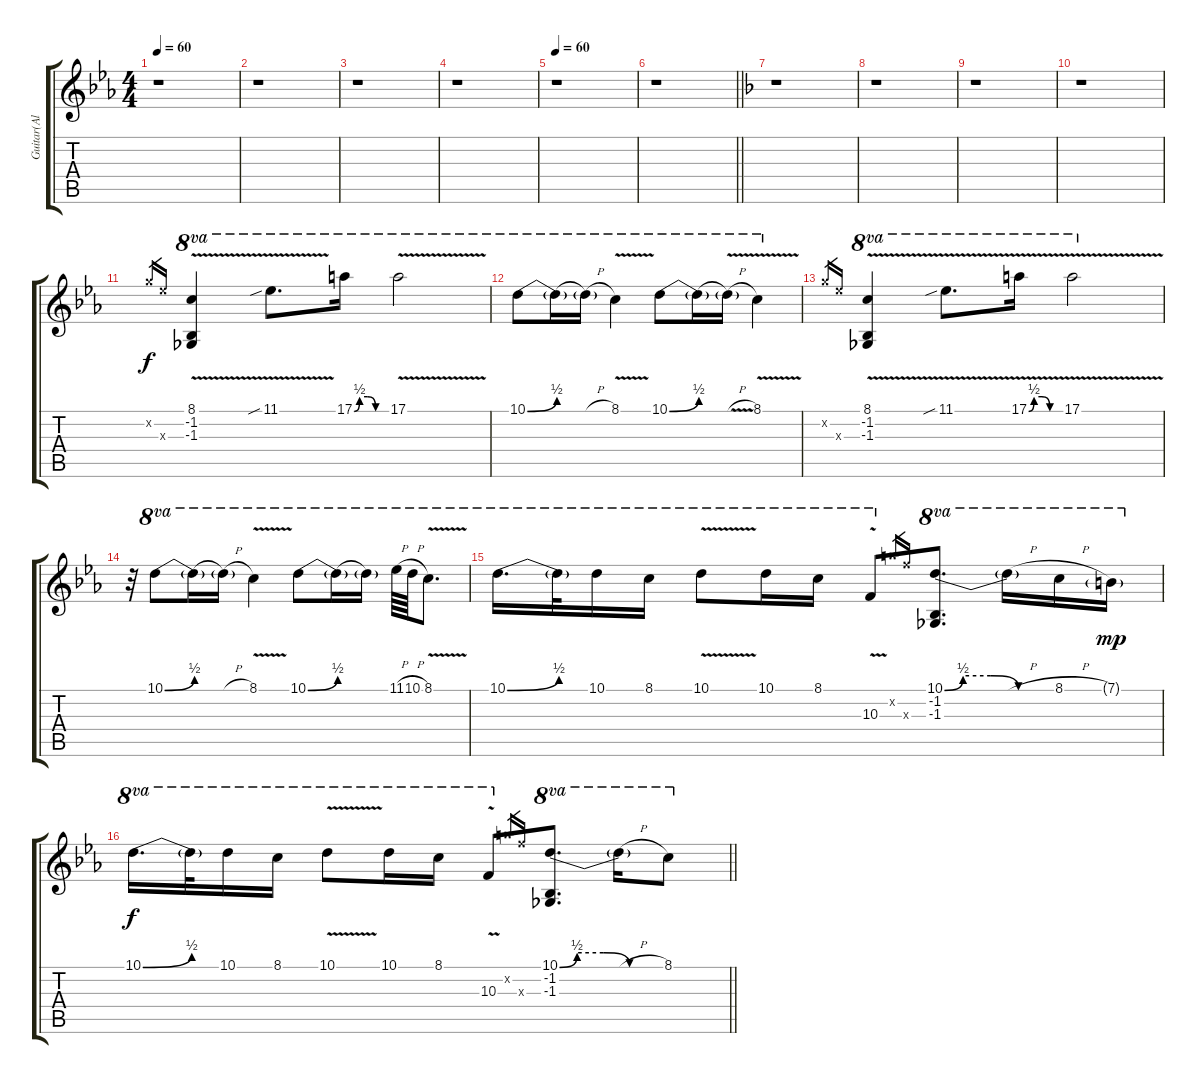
\track ("Guitar(Al Pitrelli)" "Guitar(Al ") {instrument distortionguitar}
\staff {score tabs}
\tuning (E4 B3 G3 D3 A2 E2) {hide}
\ts (4 4)
\tempo 60
\clef g2
\ks eb
r.1{dy f instrument distortionguitar} |
r.1 |
r.1 |
r.1 |
\tempo 60
r.1 |
\barLineRight lightlight
r.1 |
\ks f
r.1 |
r.1 |
r.1 |
r.1 |
\ks eb
8.2{x}.16{gr} 8.3{x}.16{gr} (8.1{v} -1.2 -1.3).4{ot 8va} 11.1{v sib}.8{d ot 8va} 17.1{be (custom 0 0 10 2 25 2 40 0 60 0)}.16{ot 8va} 17.1{v}.2{ot 8va} |
10.1{be (bend 0 0 60 2)}.8{ot 8va} 10.1{be (hold 40 0 60 0) t}.16{ot 8va} 10.1{h t}.16{ot 8va} 8.1{v}.4{ot 8va} 10.1{be (bend 0 0 60 2)}.8{ot 8va} 10.1{be (hold 40 0 60 0) t}.16{ot 8va} 10.1{v h t}.16{ot 8va} 8.1{v}.4{ot 8va} |
8.2{x}.16{gr} 8.3{x}.16{gr} (8.1{v} -1.2 -1.3).4{ot 8va} 11.1{v sib}.8{d ot 8va} 17.1{be (custom 0 0 10 2 25 2 40 0 60 0) v}.16{ot 8va} 17.1{v}.2{ot 8va} |
r.32 10.1{be (bend 0 0 60 2)}.8{ot 8va} 10.1{be (hold 40 0 60 0) t}.16{ot 8va} 10.1{h t}.16{ot 8va} 8.1{v}.4{ot 8va} 10.1{be (bend 0 0 60 2)}.8{ot 8va} 10.1{be (hold 40 0 60 0) t}.16{ot 8va} 10.1{t}.16{ot 8va} 11.1{h}.64{ot 8va} 10.1{h}.64{ot 8va} 8.1{v}.8{d ot 8va} |
10.1{be (bend 0 0 60 2)}.16{d ot 8va} 10.1{be (hold 40 0 60 0) t}.32{ot 8va} 10.1.16{ot 8va} 8.1.16{ot 8va} 10.1{v}.8{ot 8va} 10.1.16{ot 8va} 8.1.16{ot 8va} 10.3{v}.8{ot 8va} 10.2{x}.16{gr} 10.3{x}.16{gr} (10.1{be (custom 0 0 10 2 25 2 40 0 60 0)} -1.2 -1.3).8{d ot 8va} 10.1{h t}.16{ot 8va} 8.1{h}.16{ot 8va} 7.1{g}.16{ot 8va dy mp} |
\barLineRight lightlight
10.1{be (bend 0 0 60 2)}.16{d ot 8va dy f} 10.1{be (hold 40 0 60 0) t}.32{ot 8va} 10.1.16{ot 8va} 8.1.16{ot 8va} 10.1{v}.8{ot 8va} 10.1.16{ot 8va} 8.1.16{ot 8va} 10.3{v}.8{ot 8va} 10.2{x}.16{gr} 10.3{x}.16{gr} (10.1{be (custom 0 0 10 2 25 2 40 0 60 0)} -1.2 -1.3).8{d ot 8va} 10.1{h t}.16{ot 8va} 8.1.8{ot 8va}
